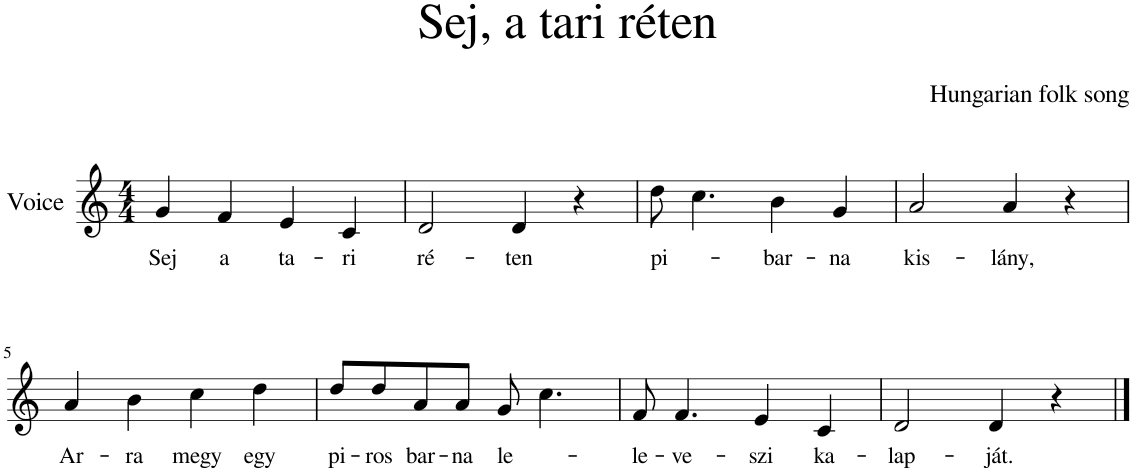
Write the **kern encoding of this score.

**kern	**text
*part1	*part1
*staff1	*staff1
*I"Voice	*
*clefG2	*
*k[]	*
*M4/4	*
=1	=1
!	!LO:LY:b
4g/	Sej
!	!LO:LY:b
4f/	a
!	!LO:LY:b
4e/	ta-
!	!LO:LY:b
4c/	-ri
=2	=2
!	!LO:LY:b
2d/	ré-
!	!LO:LY:b
4d/	-ten
4r	.
=3	=3
!	!LO:LY:b
8dd\	pi-
4.cc\	.
!	!LO:LY:b
4b\	bar-
!	!LO:LY:b
4g/	-na
=4	=4
!	!LO:LY:b
2a/	kis-
!	!LO:LY:b
4a/	-lány,
4r	.
!!LO:LB:g=z
=5	=5
!	!LO:LY:b
4a/	Ar-
!	!LO:LY:b
4b\	-ra
!	!LO:LY:b
4cc\	megy
!	!LO:LY:b
4dd\	egy
=6	=6
!	!LO:LY:b
8dd/L	pi-
!	!LO:LY:b
8dd/	-ros
!	!LO:LY:b
8a/	bar-
!	!LO:LY:b
8a/J	-na
!	!LO:LY:b
8g/	le-
4.cc\	.
=7	=7
!	!LO:LY:b
8f/	le-
!	!LO:LY:b
4.f/	-ve-
!	!LO:LY:b
4e/	-szi
!	!LO:LY:b
4c/	ka-
=8	=8
!	!LO:LY:b
2d/	-lap-
!	!LO:LY:b
4d/	-ját.
4r	.
==	==
*-	*-
